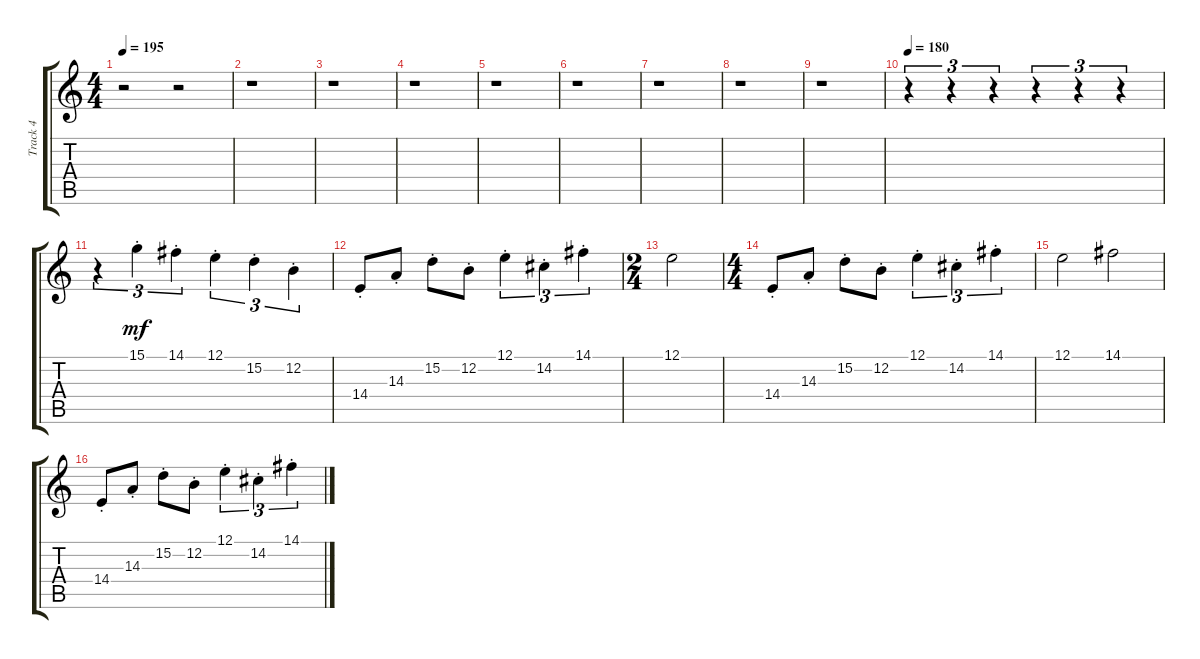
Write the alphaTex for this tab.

\track ("Track 4" "Track 4") {instrument synthbrass1}
\staff {score tabs}
\tuning (E4 B3 G3 D3 A2 E2) {hide}
\ts (4 4)
\tempo 195
\clef g2
\ks c
r.2{dy mf} r.2 |
r.1 |
r.1 |
r.1 |
r.1 |
r.1 |
r.1 |
r.1 |
r.1 |
\tempo 180
r.4{tu (3 2)} r.4{tu (3 2)} r.4{tu (3 2)} r.4{tu (3 2)} r.4{tu (3 2)} r.4{tu (3 2)} |
r.4{tu (3 2)} 15.1{st}.4{tu (3 2)} 14.1{st}.4{tu (3 2)} 12.1{st}.4{tu (3 2)} 15.2{st}.4{tu (3 2)} 12.2{st}.4{tu (3 2)} |
14.4{st}.8 14.3{st}.8 15.2{st}.8 12.2{st}.8 12.1{st}.4{tu (3 2)} 14.2{st}.4{tu (3 2)} 14.1{st}.4{tu (3 2)} |
\ts (2 4)
12.1.2 |
\ts (4 4)
14.4{st}.8 14.3{st}.8 15.2{st}.8 12.2{st}.8 12.1{st}.4{tu (3 2)} 14.2{st}.4{tu (3 2)} 14.1{st}.4{tu (3 2)} |
12.1.2 14.1.2 |
14.4{st}.8 14.3{st}.8 15.2{st}.8 12.2{st}.8 12.1{st}.4{tu (3 2)} 14.2{st}.4{tu (3 2)} 14.1{st}.4{tu (3 2)}
